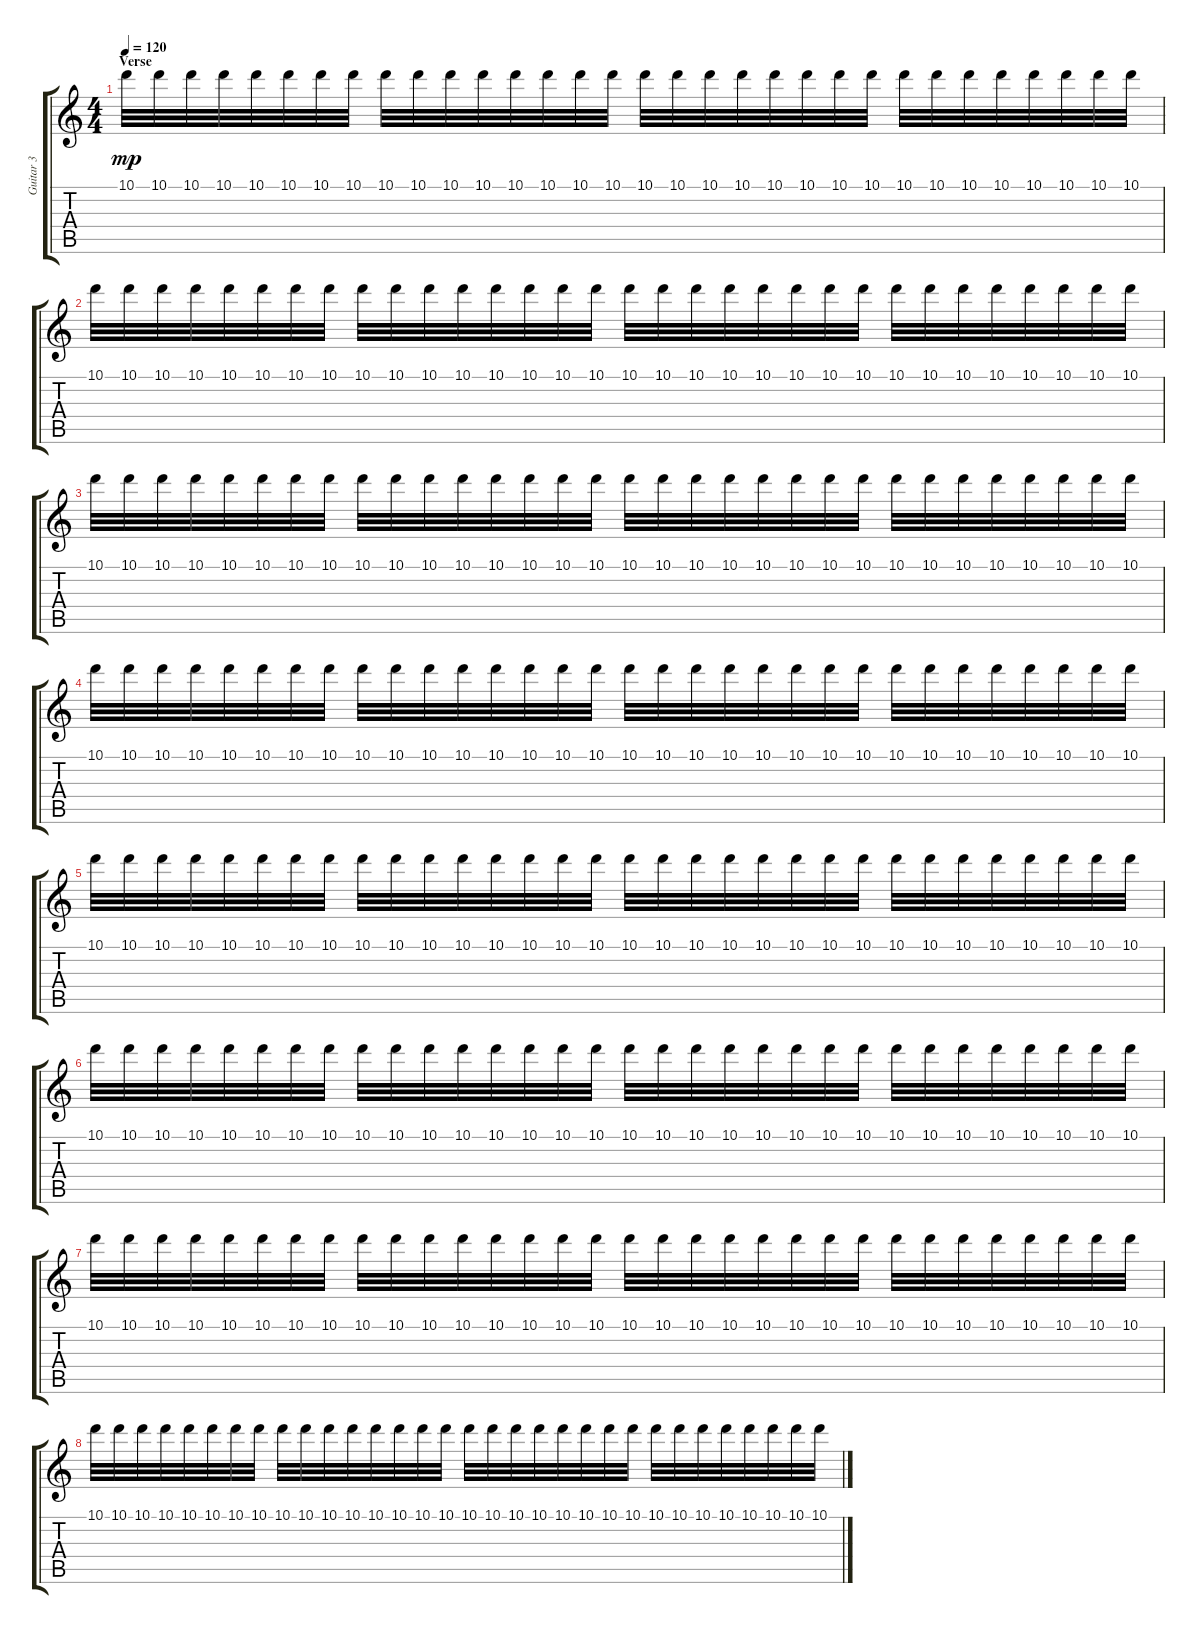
\track ("Guitar 3" "Guitar 3") {instrument distortionguitar}
\staff {score tabs}
\tuning (E4 B3 G3 D3 A2 E2) {hide}
\ts (4 4)
\section ("" "Verse")
\tempo 120
\clef g2
\ks c
10.1.32{dy mp} 10.1.32 10.1.32 10.1.32 10.1.32 10.1.32 10.1.32 10.1.32 10.1.32 10.1.32 10.1.32 10.1.32 10.1.32 10.1.32 10.1.32 10.1.32 10.1.32 10.1.32 10.1.32 10.1.32 10.1.32 10.1.32 10.1.32 10.1.32 10.1.32 10.1.32 10.1.32 10.1.32 10.1.32 10.1.32 10.1.32 10.1.32 |
10.1.32 10.1.32 10.1.32 10.1.32 10.1.32 10.1.32 10.1.32 10.1.32 10.1.32 10.1.32 10.1.32 10.1.32 10.1.32 10.1.32 10.1.32 10.1.32 10.1.32 10.1.32 10.1.32 10.1.32 10.1.32 10.1.32 10.1.32 10.1.32 10.1.32 10.1.32 10.1.32 10.1.32 10.1.32 10.1.32 10.1.32 10.1.32 |
10.1.32 10.1.32 10.1.32 10.1.32 10.1.32 10.1.32 10.1.32 10.1.32 10.1.32 10.1.32 10.1.32 10.1.32 10.1.32 10.1.32 10.1.32 10.1.32 10.1.32 10.1.32 10.1.32 10.1.32 10.1.32 10.1.32 10.1.32 10.1.32 10.1.32 10.1.32 10.1.32 10.1.32 10.1.32 10.1.32 10.1.32 10.1.32 |
10.1.32 10.1.32 10.1.32 10.1.32 10.1.32 10.1.32 10.1.32 10.1.32 10.1.32 10.1.32 10.1.32 10.1.32 10.1.32 10.1.32 10.1.32 10.1.32 10.1.32 10.1.32 10.1.32 10.1.32 10.1.32 10.1.32 10.1.32 10.1.32 10.1.32 10.1.32 10.1.32 10.1.32 10.1.32 10.1.32 10.1.32 10.1.32 |
10.1.32 10.1.32 10.1.32 10.1.32 10.1.32 10.1.32 10.1.32 10.1.32 10.1.32 10.1.32 10.1.32 10.1.32 10.1.32 10.1.32 10.1.32 10.1.32 10.1.32 10.1.32 10.1.32 10.1.32 10.1.32 10.1.32 10.1.32 10.1.32 10.1.32 10.1.32 10.1.32 10.1.32 10.1.32 10.1.32 10.1.32 10.1.32 |
10.1.32 10.1.32 10.1.32 10.1.32 10.1.32 10.1.32 10.1.32 10.1.32 10.1.32 10.1.32 10.1.32 10.1.32 10.1.32 10.1.32 10.1.32 10.1.32 10.1.32 10.1.32 10.1.32 10.1.32 10.1.32 10.1.32 10.1.32 10.1.32 10.1.32 10.1.32 10.1.32 10.1.32 10.1.32 10.1.32 10.1.32 10.1.32 |
10.1.32 10.1.32 10.1.32 10.1.32 10.1.32 10.1.32 10.1.32 10.1.32 10.1.32 10.1.32 10.1.32 10.1.32 10.1.32 10.1.32 10.1.32 10.1.32 10.1.32 10.1.32 10.1.32 10.1.32 10.1.32 10.1.32 10.1.32 10.1.32 10.1.32 10.1.32 10.1.32 10.1.32 10.1.32 10.1.32 10.1.32 10.1.32 |
10.1.32 10.1.32 10.1.32 10.1.32 10.1.32 10.1.32 10.1.32 10.1.32 10.1.32 10.1.32 10.1.32 10.1.32 10.1.32 10.1.32 10.1.32 10.1.32 10.1.32 10.1.32 10.1.32 10.1.32 10.1.32 10.1.32 10.1.32 10.1.32 10.1.32 10.1.32 10.1.32 10.1.32 10.1.32 10.1.32 10.1.32 10.1.32
